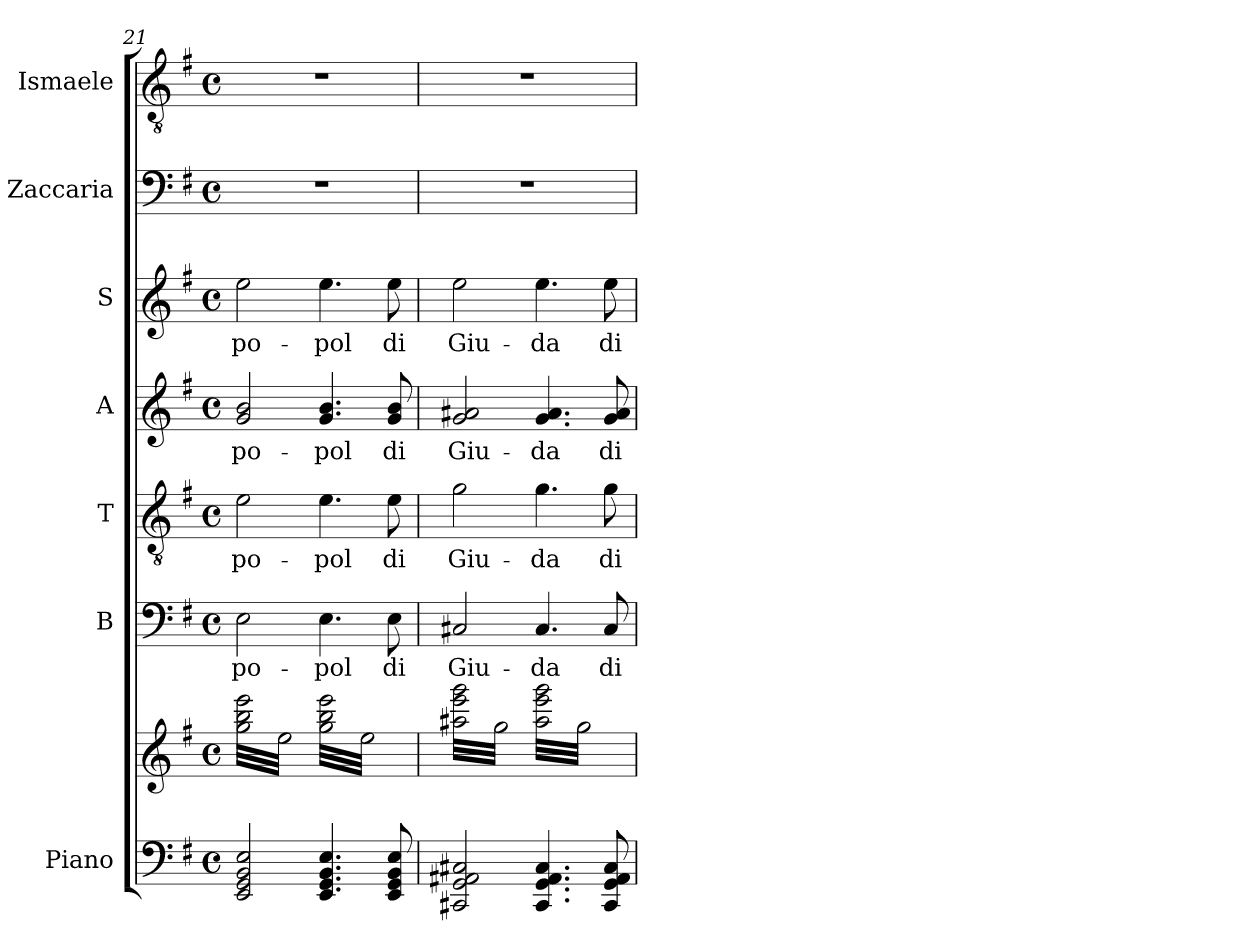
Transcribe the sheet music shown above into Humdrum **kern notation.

**kern	**kern	**kern	**text	**kern	**text	**kern	**text	**kern	**text	**kern	**kern
*part7	*part7	*part6	*part6	*part5	*part5	*part4	*part4	*part3	*part3	*part2	*part1
*staff8	*staff7	*staff6	*staff6	*staff5	*staff5	*staff4	*staff4	*staff3	*staff3	*staff2	*staff1
*I"Piano	*	*I"B	*	*I"T	*	*I"A	*	*I"S	*	*I"Zaccaria	*I"Ismaele
*I'Pno	*	*I'B	*	*I'T	*	*I'A	*	*I'S	*	*	*
!!LO:PB:g=z
*clefF4	*clefG2	*clefF4	*	*clefGv2	*	*clefG2	*	*clefG2	*	*clefF4	*clefGv2
*k[f#]	*k[f#]	*k[f#]	*	*k[f#]	*	*k[f#]	*	*k[f#]	*	*k[f#]	*k[f#]
*M4/4	*M4/4	*M4/4	*	*M4/4	*	*M4/4	*	*M4/4	*	*M4/4	*M4/4
*met(c)	*met(c)	*met(c)	*	*met(c)	*	*met(c)	*	*met(c)	*	*met(c)	*met(c)
=21	=21	=21	=21	=21	=21	=21	=21	=21	=21	=21	=21
!	!	!	!LO:LY:b	!	!LO:LY:b	!	!LO:LY:b	!	!LO:LY:b	!	!
*	*tremolo	*	*	*	*	*	*	*	*	*	*
2EE/ 2GG/ 2BB/ 2E/	32gg\ 32bb\ 32eee\LLL	2E\	po-	2e\	po-	2g/ 2b/	po-	2ee\	po-	1r	1r
.	32ee\	.	.	.	.	.	.	.	.	.	.
.	32gg\ 32bb\ 32eee\	.	.	.	.	.	.	.	.	.	.
.	32ee\	.	.	.	.	.	.	.	.	.	.
.	32gg\ 32bb\ 32eee\	.	.	.	.	.	.	.	.	.	.
.	32ee\	.	.	.	.	.	.	.	.	.	.
.	32gg\ 32bb\ 32eee\	.	.	.	.	.	.	.	.	.	.
.	32ee\	.	.	.	.	.	.	.	.	.	.
.	32gg\ 32bb\ 32eee\	.	.	.	.	.	.	.	.	.	.
.	32ee\	.	.	.	.	.	.	.	.	.	.
.	32gg\ 32bb\ 32eee\	.	.	.	.	.	.	.	.	.	.
.	32ee\	.	.	.	.	.	.	.	.	.	.
.	32gg\ 32bb\ 32eee\	.	.	.	.	.	.	.	.	.	.
.	32ee\	.	.	.	.	.	.	.	.	.	.
.	32gg\ 32bb\ 32eee\	.	.	.	.	.	.	.	.	.	.
.	32ee\JJJ	.	.	.	.	.	.	.	.	.	.
!	!	!	!LO:LY:b	!	!LO:LY:b	!	!LO:LY:b	!	!LO:LY:b	!	!
4.EE/ 4.GG/ 4.BB/ 4.E/	32gg\ 32bb\ 32eee\LLL	4.E\	-pol	4.e\	-pol	4.g/ 4.b/	-pol	4.ee\	-pol	.	.
.	32ee\	.	.	.	.	.	.	.	.	.	.
.	32gg\ 32bb\ 32eee\	.	.	.	.	.	.	.	.	.	.
.	32ee\	.	.	.	.	.	.	.	.	.	.
.	32gg\ 32bb\ 32eee\	.	.	.	.	.	.	.	.	.	.
.	32ee\	.	.	.	.	.	.	.	.	.	.
.	32gg\ 32bb\ 32eee\	.	.	.	.	.	.	.	.	.	.
.	32ee\	.	.	.	.	.	.	.	.	.	.
.	32gg\ 32bb\ 32eee\	.	.	.	.	.	.	.	.	.	.
.	32ee\	.	.	.	.	.	.	.	.	.	.
.	32gg\ 32bb\ 32eee\	.	.	.	.	.	.	.	.	.	.
.	32ee\	.	.	.	.	.	.	.	.	.	.
!	!	!	!LO:LY:b	!	!LO:LY:b	!	!LO:LY:b	!	!LO:LY:b	!	!
8EE/ 8GG/ 8BB/ 8E/	32gg\ 32bb\ 32eee\	8E\	di	8e\	di	8g/ 8b/	di	8ee\	di	.	.
.	32ee\	.	.	.	.	.	.	.	.	.	.
.	32gg\ 32bb\ 32eee\	.	.	.	.	.	.	.	.	.	.
.	32ee\JJJ	.	.	.	.	.	.	.	.	.	.
=22	=22	=22	=22	=22	=22	=22	=22	=22	=22	=22	=22
!	!	!	!LO:LY:b	!	!LO:LY:b	!	!LO:LY:b	!	!LO:LY:b	!	!
2CC#X/ 2GG/ 2AA#X/ 2C#X/	32aa#X\ 32eee\ 32ggg\LLL	2C#X/	Giu-	2g\	Giu-	2g/ 2a#X/	Giu-	2ee\	Giu-	1r	1r
.	32gg\	.	.	.	.	.	.	.	.	.	.
.	32aa#X\ 32eee\ 32ggg\	.	.	.	.	.	.	.	.	.	.
.	32gg\	.	.	.	.	.	.	.	.	.	.
.	32aa#X\ 32eee\ 32ggg\	.	.	.	.	.	.	.	.	.	.
.	32gg\	.	.	.	.	.	.	.	.	.	.
.	32aa#X\ 32eee\ 32ggg\	.	.	.	.	.	.	.	.	.	.
.	32gg\	.	.	.	.	.	.	.	.	.	.
.	32aa#X\ 32eee\ 32ggg\	.	.	.	.	.	.	.	.	.	.
.	32gg\	.	.	.	.	.	.	.	.	.	.
.	32aa#X\ 32eee\ 32ggg\	.	.	.	.	.	.	.	.	.	.
.	32gg\	.	.	.	.	.	.	.	.	.	.
.	32aa#X\ 32eee\ 32ggg\	.	.	.	.	.	.	.	.	.	.
.	32gg\	.	.	.	.	.	.	.	.	.	.
.	32aa#X\ 32eee\ 32ggg\	.	.	.	.	.	.	.	.	.	.
.	32gg\JJJ	.	.	.	.	.	.	.	.	.	.
!	!	!	!LO:LY:b	!	!LO:LY:b	!	!LO:LY:b	!	!LO:LY:b	!	!
4.CC#/ 4.GG/ 4.AA#/ 4.C#/	32aa#\ 32eee\ 32ggg\LLL	4.C#/	-da	4.g\	-da	4.g/ 4.a#/	-da	4.ee\	-da	.	.
.	32gg\	.	.	.	.	.	.	.	.	.	.
.	32aa#\ 32eee\ 32ggg\	.	.	.	.	.	.	.	.	.	.
.	32gg\	.	.	.	.	.	.	.	.	.	.
.	32aa#\ 32eee\ 32ggg\	.	.	.	.	.	.	.	.	.	.
.	32gg\	.	.	.	.	.	.	.	.	.	.
.	32aa#\ 32eee\ 32ggg\	.	.	.	.	.	.	.	.	.	.
.	32gg\	.	.	.	.	.	.	.	.	.	.
.	32aa#\ 32eee\ 32ggg\	.	.	.	.	.	.	.	.	.	.
.	32gg\	.	.	.	.	.	.	.	.	.	.
.	32aa#\ 32eee\ 32ggg\	.	.	.	.	.	.	.	.	.	.
.	32gg\	.	.	.	.	.	.	.	.	.	.
!	!	!	!LO:LY:b	!	!LO:LY:b	!	!LO:LY:b	!	!LO:LY:b	!	!
8CC#/ 8GG/ 8AA#/ 8C#/	32aa#\ 32eee\ 32ggg\	8C#/	di	8g\	di	8g/ 8a#/	di	8ee\	di	.	.
.	32gg\	.	.	.	.	.	.	.	.	.	.
.	32aa#\ 32eee\ 32ggg\	.	.	.	.	.	.	.	.	.	.
.	32gg\JJJ	.	.	.	.	.	.	.	.	.	.
*	*Xtremolo	*	*	*	*	*	*	*	*	*	*
.	.	.	.	.	.	.	.	.	.	.	.
.	.	.	.	.	.	.	.	.	.	.	.
.	.	.	.	.	.	.	.	.	.	.	.
.	.	.	.	.	.	.	.	.	.	.	.
.	.	.	.	.	.	.	.	.	.	.	.
.	.	.	.	.	.	.	.	.	.	.	.
.	.	.	.	.	.	.	.	.	.	.	.
.	.	.	.	.	.	.	.	.	.	.	.
=	=	=	=	=	=	=	=	=	=	=	=
*-	*-	*-	*-	*-	*-	*-	*-	*-	*-	*-	*-
